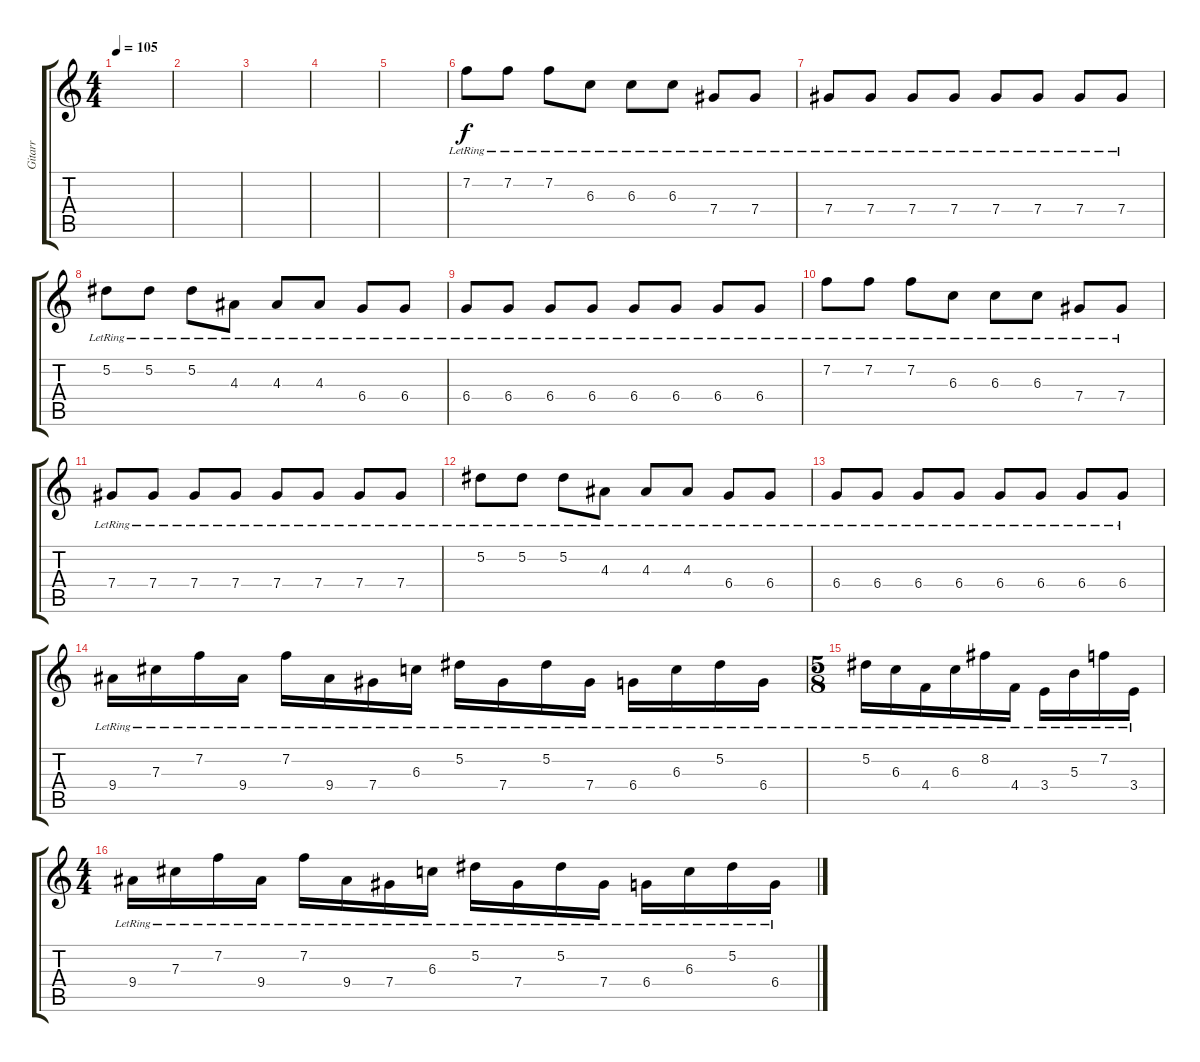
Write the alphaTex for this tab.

\track ("Gitarr" "Gitarr") {instrument overdrivenguitar}
\staff {score tabs}
\tuning (Eb4 Bb3 Gb3 Db3 Ab2 Db2) {hide}
\ts (4 4)
\tempo 105
\clef g2
\ks c
|
|
|
|
|
7.2{lr}.8{volume 16 instrument electricguitarclean} 7.2{lr}.8 7.2{lr}.8 6.3{lr}.8 6.3{lr}.8 6.3{lr}.8 7.4{lr}.8 7.4{lr}.8 |
7.4{lr}.8 7.4{lr}.8 7.4{lr}.8 7.4{lr}.8 7.4{lr}.8 7.4{lr}.8 7.4{lr}.8 7.4{lr}.8 |
5.2{lr}.8 5.2{lr}.8 5.2{lr}.8 4.3{lr}.8 4.3{lr}.8 4.3{lr}.8 6.4{lr}.8 6.4{lr}.8 |
6.4{lr}.8 6.4{lr}.8 6.4{lr}.8 6.4{lr}.8 6.4{lr}.8 6.4{lr}.8 6.4{lr}.8 6.4{lr}.8 |
7.2{lr}.8 7.2{lr}.8 7.2{lr}.8 6.3{lr}.8 6.3{lr}.8 6.3{lr}.8 7.4{lr}.8 7.4{lr}.8 |
7.4{lr}.8 7.4{lr}.8 7.4{lr}.8 7.4{lr}.8 7.4{lr}.8 7.4{lr}.8 7.4{lr}.8 7.4{lr}.8 |
5.2{lr}.8 5.2{lr}.8 5.2{lr}.8 4.3{lr}.8 4.3{lr}.8 4.3{lr}.8 6.4{lr}.8 6.4{lr}.8 |
6.4{lr}.8 6.4{lr}.8 6.4{lr}.8 6.4{lr}.8 6.4{lr}.8 6.4{lr}.8 6.4{lr}.8 6.4{lr}.8 |
9.4{lr}.16 7.3{lr}.16 7.2{lr}.16 9.4{lr}.16 7.2{lr}.16 9.4{lr}.16 7.4{lr}.16 6.3{lr}.16 5.2{lr}.16 7.4{lr}.16 5.2{lr}.16 7.4{lr}.16 6.4{lr}.16 6.3{lr}.16 5.2{lr}.16 6.4{lr}.16 |
\ts (5 8)
5.2{lr}.16 6.3{lr}.16 4.4{lr}.16 6.3{lr}.16 8.2{lr}.16 4.4{lr}.16 3.4{lr}.16 5.3{lr}.16 7.2{lr}.16 3.4{lr}.16 |
\ts (4 4)
9.4{lr}.16 7.3{lr}.16 7.2{lr}.16 9.4{lr}.16 7.2{lr}.16 9.4{lr}.16 7.4{lr}.16 6.3{lr}.16 5.2{lr}.16 7.4{lr}.16 5.2{lr}.16 7.4{lr}.16 6.4{lr}.16 6.3{lr}.16 5.2{lr}.16 6.4{lr}.16
